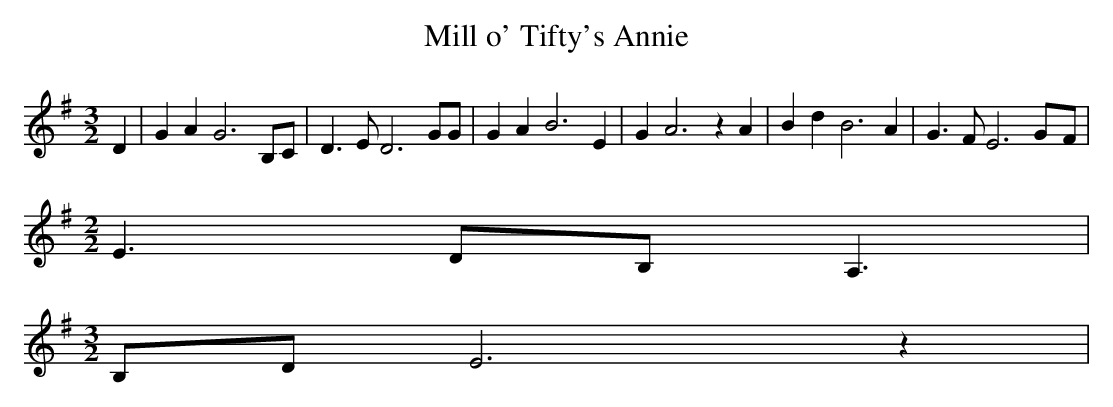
X:1
T:Mill o' Tifty's Annie
M:3/2
L:1/4
K:G
 D| G A G3 B,/2C/2| D3/2 E/2 D3 G/2G/2| G A B3 E| G A3 z A| B d B3 A|\
 G3/2 F/2 E3G/2-F/2|
M:2/2
 E3/2 D/2B,/2 A,3/2|
M:3/2
B,/2-D/2 E3 z|
